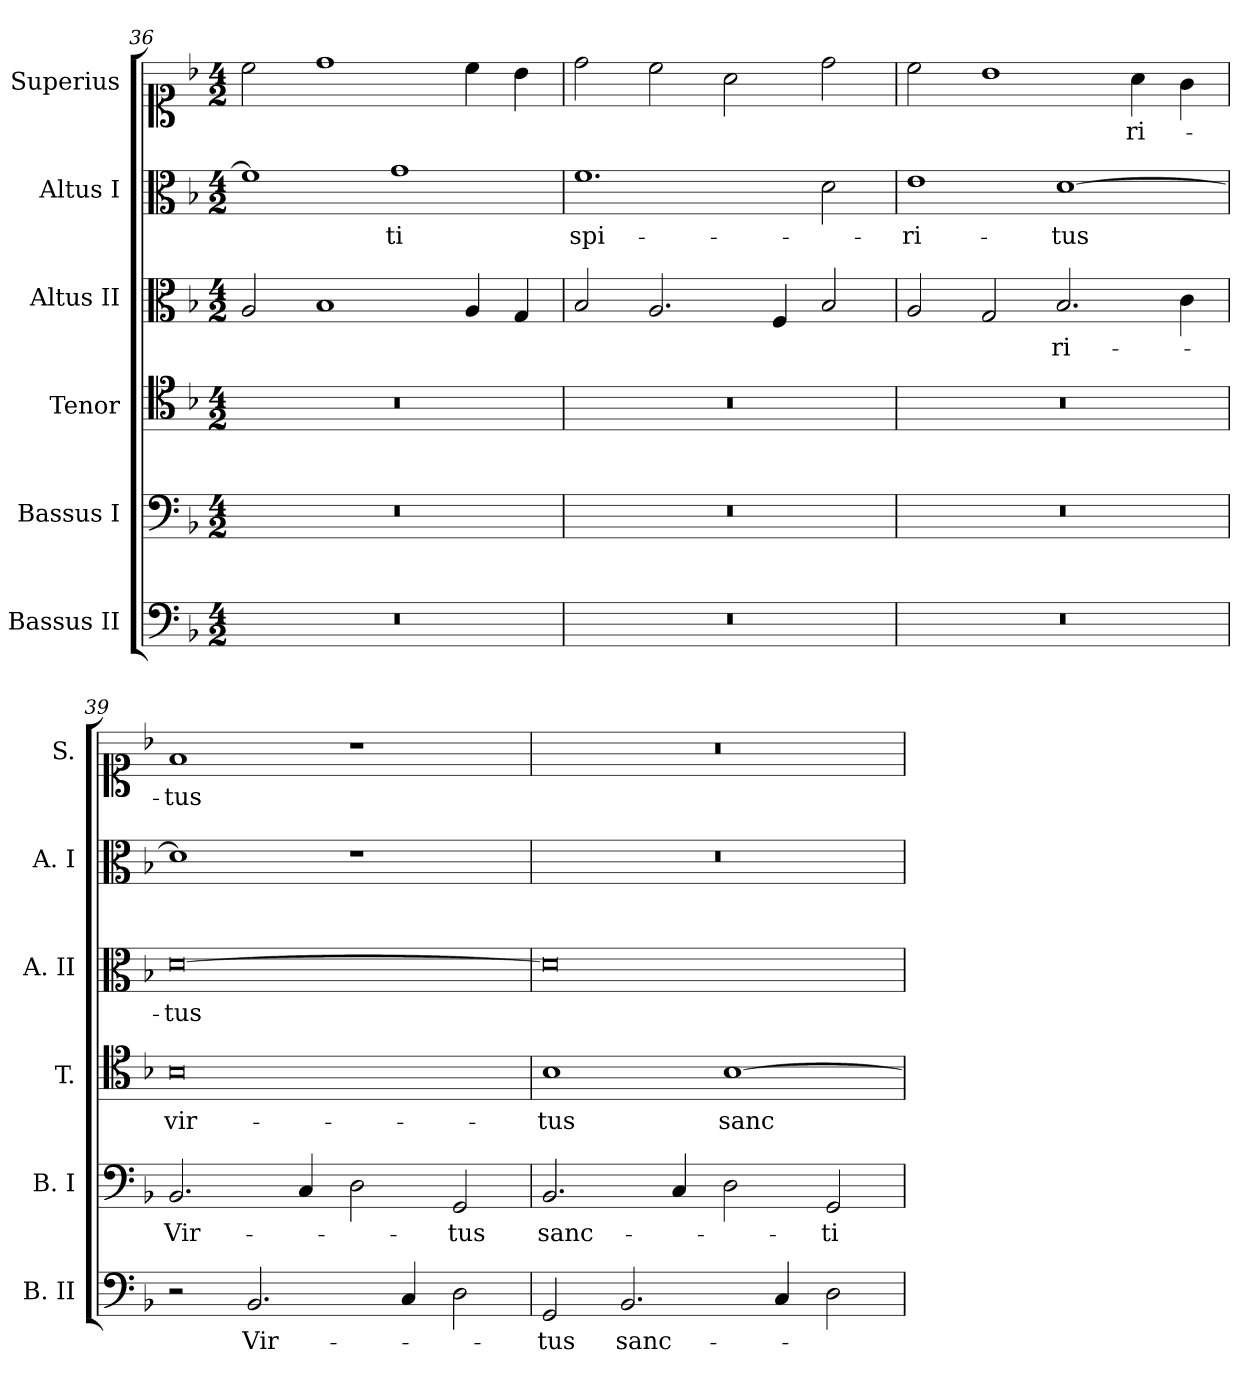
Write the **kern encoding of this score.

**kern	**text	**kern	**text	**kern	**text	**kern	**text	**kern	**text	**kern	**text
*part6	*part6	*part5	*part5	*part4	*part4	*part3	*part3	*part2	*part2	*part1	*part1
*staff6	*staff6	*staff5	*staff5	*staff4	*staff4	*staff3	*staff3	*staff2	*staff2	*staff1	*staff1
*I"Bassus II	*	*I"Bassus I	*	*I"Tenor	*	*I"Altus II	*	*I"Altus I	*	*I"Superius	*
*I'B. II	*	*I'B.  I	*	*I'T.	*	*I'A. II	*	*I'A. I	*	*I'S.	*
*clefF4	*	*clefF4	*	*clefC4	*	*clefC3	*	*clefC3	*	*clefC1	*
*k[b-]	*	*k[b-]	*	*k[b-]	*	*k[b-]	*	*k[b-]	*	*k[b-]	*
*F:	*	*F:	*	*F:	*	*F:	*	*F:	*	*F:	*
*M4/2	*	*M4/2	*	*M4/2	*	*M4/2	*	*M4/2	*	*M4/2	*
=36	=36	=36	=36	=36	=36	=36	=36	=36	=36	=36	=36
0r	.	0r	.	0r	.	2A/	.	1f]	.	2cc\	.
.	.	.	.	.	.	1B-	.	.	.	1dd	.
.	.	.	.	.	.	.	.	1g	-ti	.	.
.	.	.	.	.	.	4A/	.	.	.	4cc\	.
.	.	.	.	.	.	4G/	.	.	.	4b-\	.
=37	=37	=37	=37	=37	=37	=37	=37	=37	=37	=37	=37
0r	.	0r	.	0r	.	2B-/	.	1.f	spi-	2dd\	.
.	.	.	.	.	.	2.A/	.	.	.	2cc\	.
.	.	.	.	.	.	.	.	.	.	2a\	.
.	.	.	.	.	.	4F/	.	.	.	.	.
.	.	.	.	.	.	2B-/	.	2d\	.	2dd\	.
=38	=38	=38	=38	=38	=38	=38	=38	=38	=38	=38	=38
0r	.	0r	.	0r	.	2A/	.	1e	-ri-	2cc\	.
.	.	.	.	.	.	2G/	.	.	.	1b-	.
.	.	.	.	.	.	2.B-/	-ri-	[1d	-tus	.	.
.	.	.	.	.	.	.	.	.	.	4a\	-ri-
.	.	.	.	.	.	4c\	.	.	.	4g\	.
=39	=39	=39	=39	=39	=39	=39	=39	=39	=39	=39	=39
2r	.	2.BB-/	Vir-	0B-	vir-	[0d	-tus	1d]	.	1f	-tus
2.BB-/	Vir-	.	.	.	.	.	.	.	.	.	.
.	.	4C/	.	.	.	.	.	.	.	.	.
.	.	2D\	.	.	.	.	.	1r	.	1r	.
4C/	.	.	.	.	.	.	.	.	.	.	.
2D\	.	2GG/	-tus	.	.	.	.	.	.	.	.
=40	=40	=40	=40	=40	=40	=40	=40	=40	=40	=40	=40
2GG/	-tus	2.BB-/	sanc-	1B-	-tus	0d]	.	0r	.	0r	.
2.BB-/	sanc-	.	.	.	.	.	.	.	.	.	.
.	.	4C/	.	.	.	.	.	.	.	.	.
.	.	2D\	.	[1B-	sanc-	.	.	.	.	.	.
4C/	.	.	.	.	.	.	.	.	.	.	.
2D\	.	2GG/	-ti	.	.	.	.	.	.	.	.
=	=	=	=	=	=	=	=	=	=	=	=
*-	*-	*-	*-	*-	*-	*-	*-	*-	*-	*-	*-
